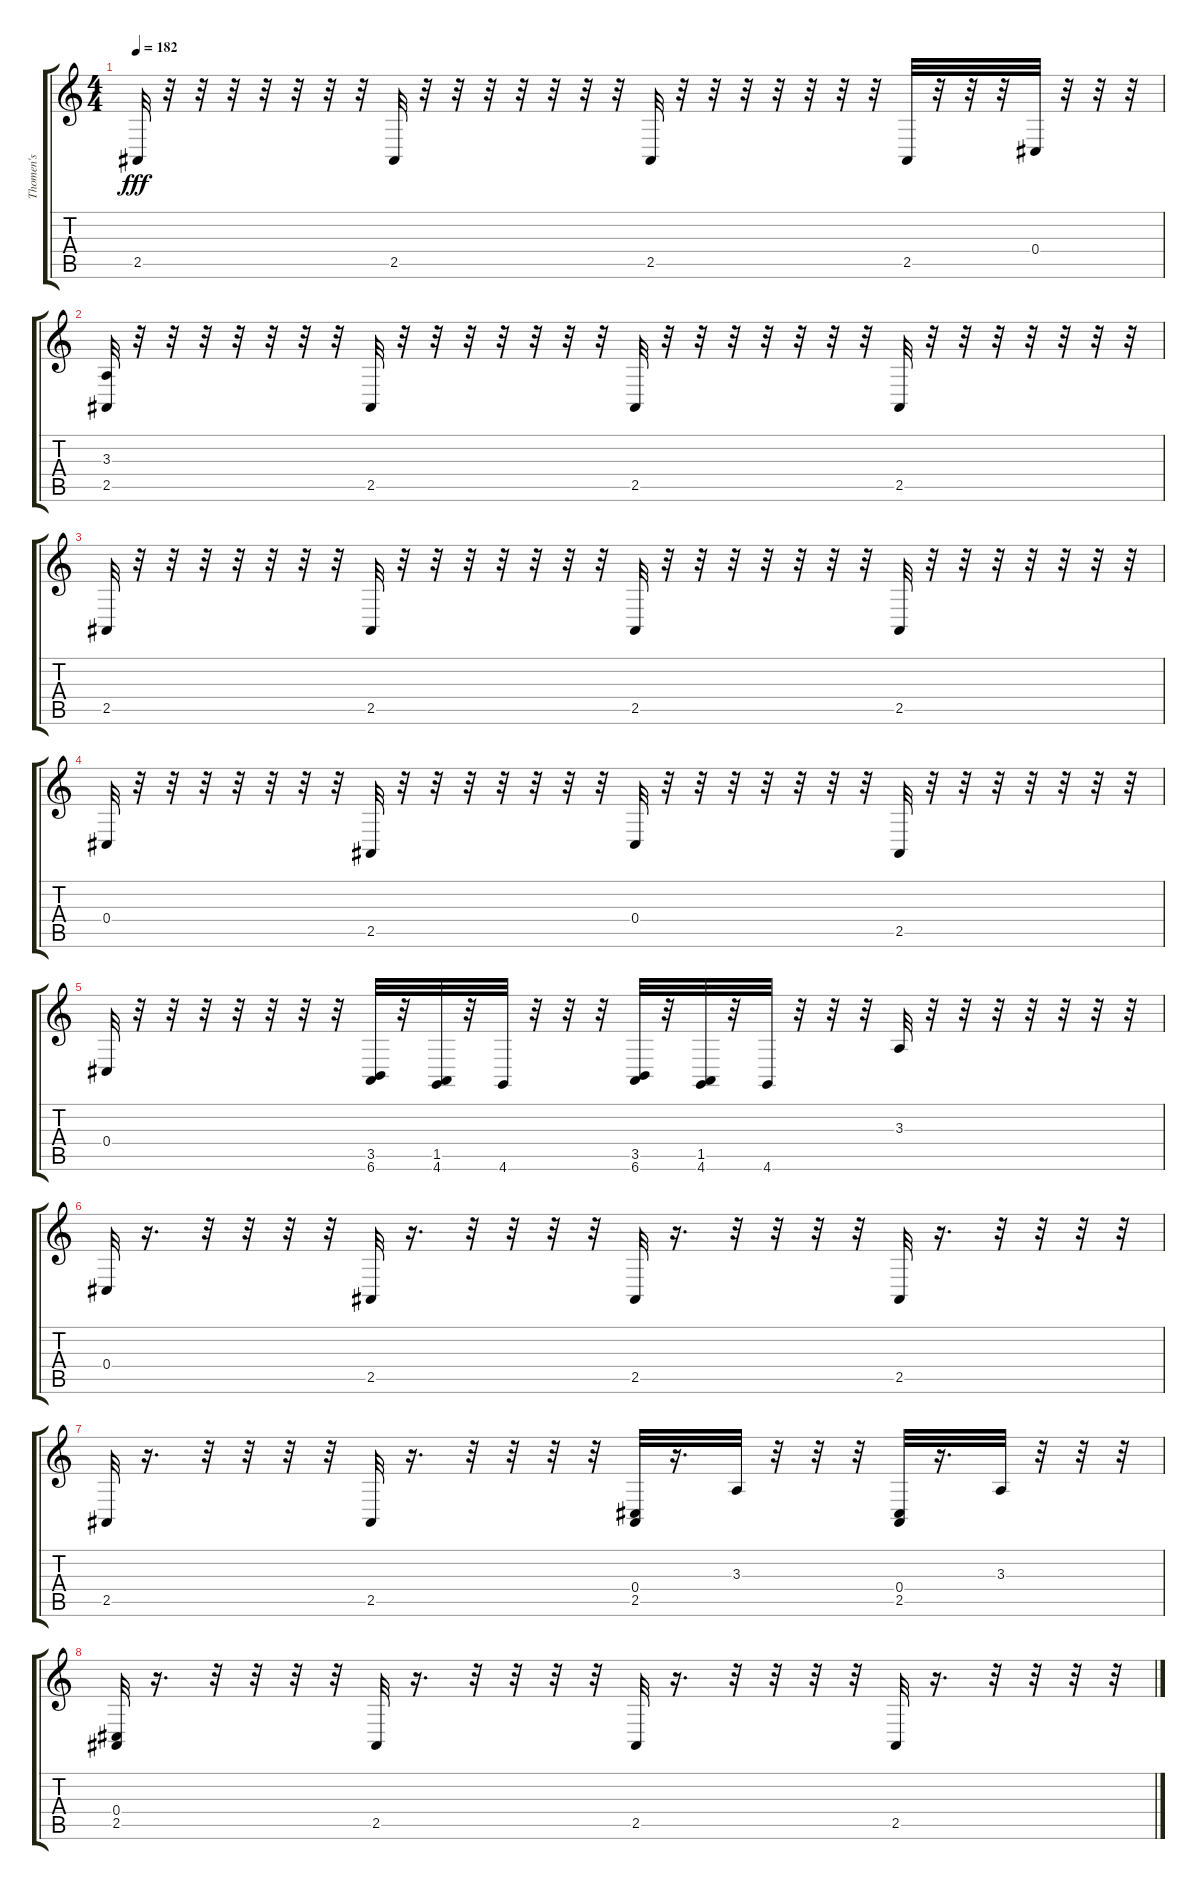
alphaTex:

\track ("Thomen's " "Thomen's ") {instrument acousticgrandpiano}
\staff {score tabs}
\tuning (Eb4 Bb3 Gb3 Db3 Ab2 Eb2) {hide}
\ts (4 4)
\tempo 182
\clef g2
\ks c
2.5.32{dy fff} r.32 r.32 r.32 r.32 r.32 r.32 r.32 2.5.32 r.32 r.32 r.32 r.32 r.32 r.32 r.32 2.5.32 r.32 r.32 r.32 r.32 r.32 r.32 r.32 2.5.32 r.32 r.32 r.32 0.4.32 r.32 r.32 r.32 |
(3.3 2.5).32 r.32 r.32 r.32 r.32 r.32 r.32 r.32 2.5.32 r.32 r.32 r.32 r.32 r.32 r.32 r.32 2.5.32 r.32 r.32 r.32 r.32 r.32 r.32 r.32 2.5.32 r.32 r.32 r.32 r.32 r.32 r.32 r.32 |
2.5.32 r.32 r.32 r.32 r.32 r.32 r.32 r.32 2.5.32 r.32 r.32 r.32 r.32 r.32 r.32 r.32 2.5.32 r.32 r.32 r.32 r.32 r.32 r.32 r.32 2.5.32 r.32 r.32 r.32 r.32 r.32 r.32 r.32 |
0.4.32 r.32 r.32 r.32 r.32 r.32 r.32 r.32 2.5.32 r.32 r.32 r.32 r.32 r.32 r.32 r.32 0.4.32 r.32 r.32 r.32 r.32 r.32 r.32 r.32 2.5.32 r.32 r.32 r.32 r.32 r.32 r.32 r.32 |
0.4.32 r.32 r.32 r.32 r.32 r.32 r.32 r.32 (3.5 6.6).32 r.32 (1.5 4.6).32 r.32 4.6.32 r.32 r.32 r.32 (3.5 6.6).32 r.32 (1.5 4.6).32 r.32 4.6.32 r.32 r.32 r.32 3.3.32 r.32 r.32 r.32 r.32 r.32 r.32 r.32 |
0.4.32 r.16{d} r.32 r.32 r.32 r.32 2.5.32 r.16{d} r.32 r.32 r.32 r.32 2.5.32 r.16{d} r.32 r.32 r.32 r.32 2.5.32 r.16{d} r.32 r.32 r.32 r.32 |
2.5.32 r.16{d} r.32 r.32 r.32 r.32 2.5.32 r.16{d} r.32 r.32 r.32 r.32 (0.4 2.5).32 r.16{d} 3.3.32 r.32 r.32 r.32 (0.4 2.5).32 r.16{d} 3.3.32 r.32 r.32 r.32 |
(0.4 2.5).32 r.16{d} r.32 r.32 r.32 r.32 2.5.32 r.16{d} r.32 r.32 r.32 r.32 2.5.32 r.16{d} r.32 r.32 r.32 r.32 2.5.32 r.16{d} r.32 r.32 r.32 r.32
